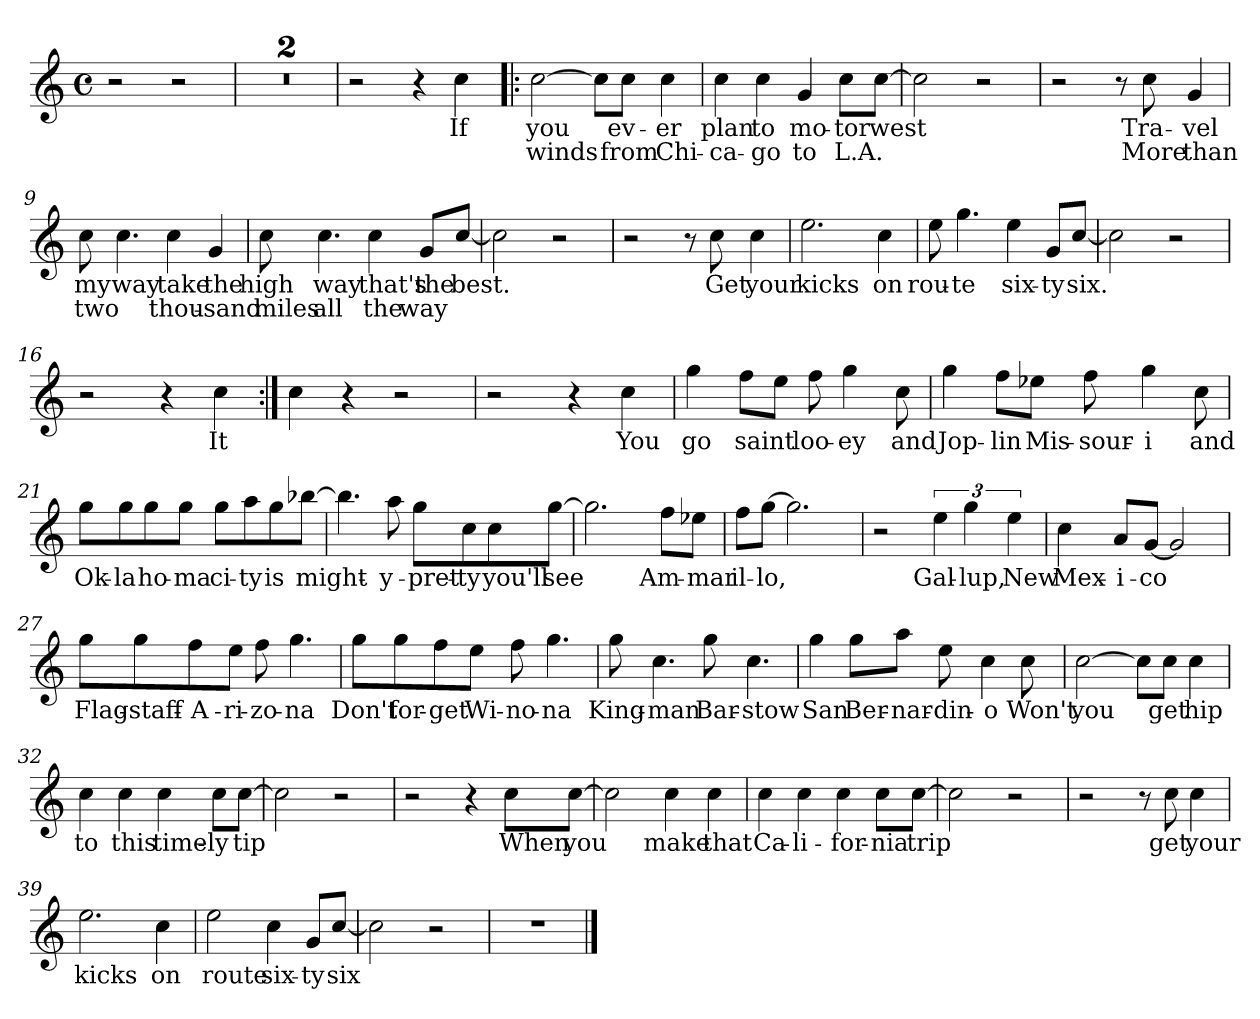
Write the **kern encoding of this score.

**kern	**text	**text
*part1	*part1	*part1
*staff1	*staff1	*staff1
*clefG2	*	*
*k[]	*	*
*C:	*	*
*M4/4	*	*
*met(c)	*	*
=1	=1	=1
2r	.	.
2r	.	.
=2	=2	=2
1r	.	.
=3	=3	=3
1r	.	.
=4	=4	=4
2r	.	.
4r	.	.
!	!LO:LY:b	!
4cc\	If	.
!!LO:LB:g=z
=5!|:	=5!|:	=5!|:
!	!LO:LY:b	!LO:LY:b
[2cc\	you	winds
8cc\L]	.	.
!	!LO:LY:b	!LO:LY:b
8cc\J	ev-	from
!	!LO:LY:b	!LO:LY:b
4cc\	-er	Chi-
=6	=6	=6
!	!LO:LY:b	!LO:LY:b
4cc\	plan	-ca-
!	!LO:LY:b	!LO:LY:b
4cc\	to	-go
!	!LO:LY:b	!LO:LY:b
4g/	mo-	to
!	!LO:LY:b	!LO:LY:b
8cc\L	-tor	L.A.
!	!LO:LY:b	!
[8cc\J	west	.
=7	=7	=7
2cc\]	.	.
2r	.	.
=8	=8	=8
2r	.	.
8r	.	.
!	!LO:LY:b	!LO:LY:b
8cc\	Tra-	More
!	!LO:LY:b	!LO:LY:b
4g/	-vel	than
!!LO:LB:g=z
=9	=9	=9
!	!LO:LY:b	!LO:LY:b
8cc\	my	two
!	!LO:LY:b	!
4.cc\	way	.
!	!LO:LY:b	!LO:LY:b
4cc\	take	thou-
!	!LO:LY:b	!LO:LY:b
4g/	the	-sand
=10	=10	=10
!	!LO:LY:b	!LO:LY:b
8cc\	high	miles
!	!LO:LY:b	!LO:LY:b
4.cc\	way	all
!	!LO:LY:b	!LO:LY:b
4cc\	that's	the
!	!LO:LY:b	!LO:LY:b
8g/L	the	way
!	!LO:LY:b	!
[8cc/J	best.	.
=11	=11	=11
2cc\]	.	.
2r	.	.
=12	=12	=12
2r	.	.
8r	.	.
!	!LO:LY:b	!
8cc\	Get	.
!	!LO:LY:b	!
4cc\	your	.
!!LO:LB:g=z
=13	=13	=13
!	!LO:LY:b	!
2.ee\	kicks	.
!	!LO:LY:b	!
4cc\	on	.
=14	=14	=14
!	!LO:LY:b	!
8ee\	rou-	.
!	!LO:LY:b	!
4.gg\	-te	.
!	!LO:LY:b	!
4ee\	six-	.
!	!LO:LY:b	!
8g/L	-ty	.
!	!LO:LY:b	!
[8cc/J	six.	.
=15	=15	=15
2cc\]	.	.
2r	.	.
=16	=16	=16
2r	.	.
4r	.	.
!	!LO:LY:b	!
4cc\	It	.
!!LO:LB:g=z
=17:|!	=17:|!	=17:|!
4cc\	.	.
4r	.	.
2r	.	.
=18	=18	=18
2r	.	.
4r	.	.
!	!LO:LY:b	!
4cc\	You	.
=19	=19	=19
!	!LO:LY:b	!
4gg\	go	.
!	!LO:LY:b	!
8ff\L	saint	.
8ee\J	.	.
!	!LO:LY:b	!
8ff\	loo-	.
!	!LO:LY:b	!
4gg\	-ey	.
!	!LO:LY:b	!
8cc\	and	.
=20	=20	=20
!	!LO:LY:b	!
4gg\	Jop-	.
!	!LO:LY:b	!
8ff\L	-lin	.
!	!LO:LY:b	!
8ee-X\J	Mis-	.
!	!LO:LY:b	!
8ff\	-sour-	.
!	!LO:LY:b	!
4gg\	-i	.
!	!LO:LY:b	!
8cc\	and	.
=21	=21	=21
!	!LO:LY:b	!
8gg\L	Ok-	.
!	!LO:LY:b	!
8gg\	-la	.
!	!LO:LY:b	!
8gg\	ho-	.
!	!LO:LY:b	!
8gg\J	-ma	.
!	!LO:LY:b	!
8gg\L	ci-	.
!	!LO:LY:b	!
8aa\	-ty	.
!	!LO:LY:b	!
8gg\	is	.
!	!LO:LY:b	!
[8bb-X\J	might-	.
!!LO:LB:g=z
=22	=22	=22
4.bb-\]	.	.
!	!LO:LY:b	!
8aa\	-y-	.
!	!LO:LY:b	!
8gg\L	-pret-	.
!	!LO:LY:b	!
8cc\	-ty	.
!	!LO:LY:b	!
8cc\	you'll	.
!	!LO:LY:b	!
[8gg\J	see	.
=23	=23	=23
2.gg\]	.	.
!	!LO:LY:b	!
8ff\L	Am-	.
!	!LO:LY:b	!
8ee-X\J	-mar	.
=24	=24	=24
!	!LO:LY:b	!
8ff\L	il-	.
!	!LO:LY:b	!
[8gg\J	-lo,	.
2.gg\]	.	.
=25	=25	=25
2r	.	.
!	!LO:LY:b	!
6ee\	Gal-	.
!	!LO:LY:b	!
6gg\	-lup,	.
!	!LO:LY:b	!
6ee\	New	.
=26	=26	=26
!	!LO:LY:b	!
4cc\	Mex-	.
!	!LO:LY:b	!
8a/L	-i-	.
!	!LO:LY:b	!
[8g/J	-co	.
2g/]	.	.
!!LO:LB:g=z
=27	=27	=27
!	!LO:LY:b	!
8gg\L	Flag-	.
!	!LO:LY:b	!
8gg\	-staff-	.
!	!LO:LY:b	!
8ff\	-A-	.
!	!LO:LY:b	!
8ee\J	-ri-	.
!	!LO:LY:b	!
8ff\	-zo-	.
!	!LO:LY:b	!
4.gg\	-na	.
=28	=28	=28
!	!LO:LY:b	!
8gg\L	Don't	.
!	!LO:LY:b	!
8gg\	for-	.
!	!LO:LY:b	!
8ff\	-get	.
!	!LO:LY:b	!
8ee\J	Wi-	.
!	!LO:LY:b	!
8ff\	-no-	.
!	!LO:LY:b	!
4.gg\	-na	.
=29	=29	=29
!	!LO:LY:b	!
8gg\	King-	.
!	!LO:LY:b	!
4.cc\	-man	.
!	!LO:LY:b	!
8gg\	Bar-	.
!	!LO:LY:b	!
4.cc\	-stow	.
=30	=30	=30
!	!LO:LY:b	!
4gg\	San	.
!	!LO:LY:b	!
8gg\L	Ber-	.
!	!LO:LY:b	!
8aa\J	-nar-	.
!	!LO:LY:b	!
8ee\	-din-	.
!	!LO:LY:b	!
4cc\	-o	.
!	!LO:LY:b	!
8cc\	Won't	.
!!LO:LB:g=z
=31	=31	=31
!	!LO:LY:b	!
[2cc\	you	.
8cc\L]	.	.
!	!LO:LY:b	!
8cc\J	get	.
!	!LO:LY:b	!
4cc\	hip	.
=32	=32	=32
!	!LO:LY:b	!
4cc\	to	.
!	!LO:LY:b	!
4cc\	this	.
!	!LO:LY:b	!
4cc\	time-	.
!	!LO:LY:b	!
8cc\L	-ly	.
!	!LO:LY:b	!
[8cc\J	tip	.
=33	=33	=33
2cc\]	.	.
2r	.	.
=34	=34	=34
2r	.	.
4r	.	.
!	!LO:LY:b	!
8cc\L	When	.
!	!LO:LY:b	!
[8cc\J	you	.
!!LO:LB:g=z
=35	=35	=35
2cc\]	.	.
!	!LO:LY:b	!
4cc\	make	.
!	!LO:LY:b	!
4cc\	that	.
=36	=36	=36
!	!LO:LY:b	!
4cc\	Ca-	.
!	!LO:LY:b	!
4cc\	-li-	.
!	!LO:LY:b	!
4cc\	-for-	.
!	!LO:LY:b	!
8cc\L	-nia	.
!	!LO:LY:b	!
[8cc\J	trip	.
=37	=37	=37
2cc\]	.	.
2r	.	.
=38	=38	=38
2r	.	.
8r	.	.
!	!LO:LY:b	!
8cc\	get	.
!	!LO:LY:b	!
4cc\	your	.
!!LO:LB:g=z
=39	=39	=39
!	!LO:LY:b	!
2.ee\	kicks	.
!	!LO:LY:b	!
4cc\	on	.
=40	=40	=40
!	!LO:LY:b	!
2ee\	route	.
!	!LO:LY:b	!
4cc\	six-	.
!	!LO:LY:b	!
8g/L	-ty	.
!	!LO:LY:b	!
[8cc/J	six	.
=41	=41	=41
2cc\]	.	.
2r	.	.
=42	=42	=42
1r	.	.
==	==	==
*-	*-	*-
